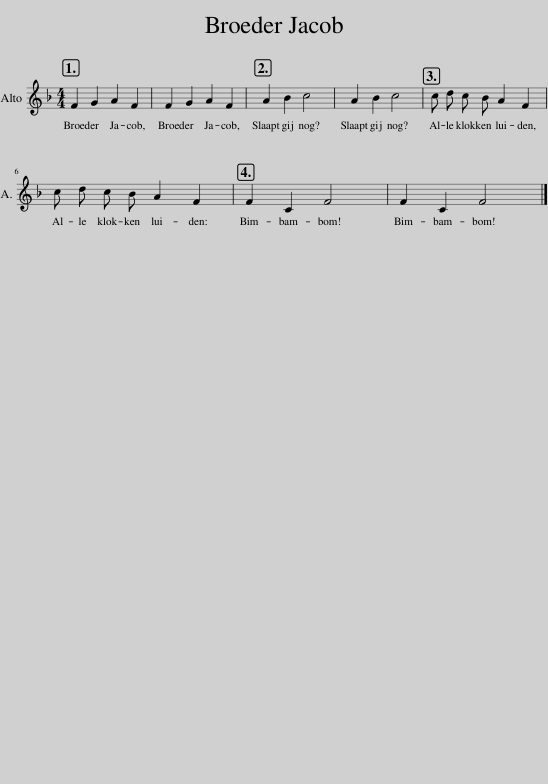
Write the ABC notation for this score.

X:1
L:1/8
M:4/4
I:linebreak $
K:F
V:1 treble
V:1
 F2 G2 A2 F2 | F2 G2 A2 F2 | A2 B2 c4 | A2 B2 c4 | c d c B A2 F2 |$ %5
 c d c B A2 F2 | F2 C2 F4 | F2 C2 F4 |] %8
